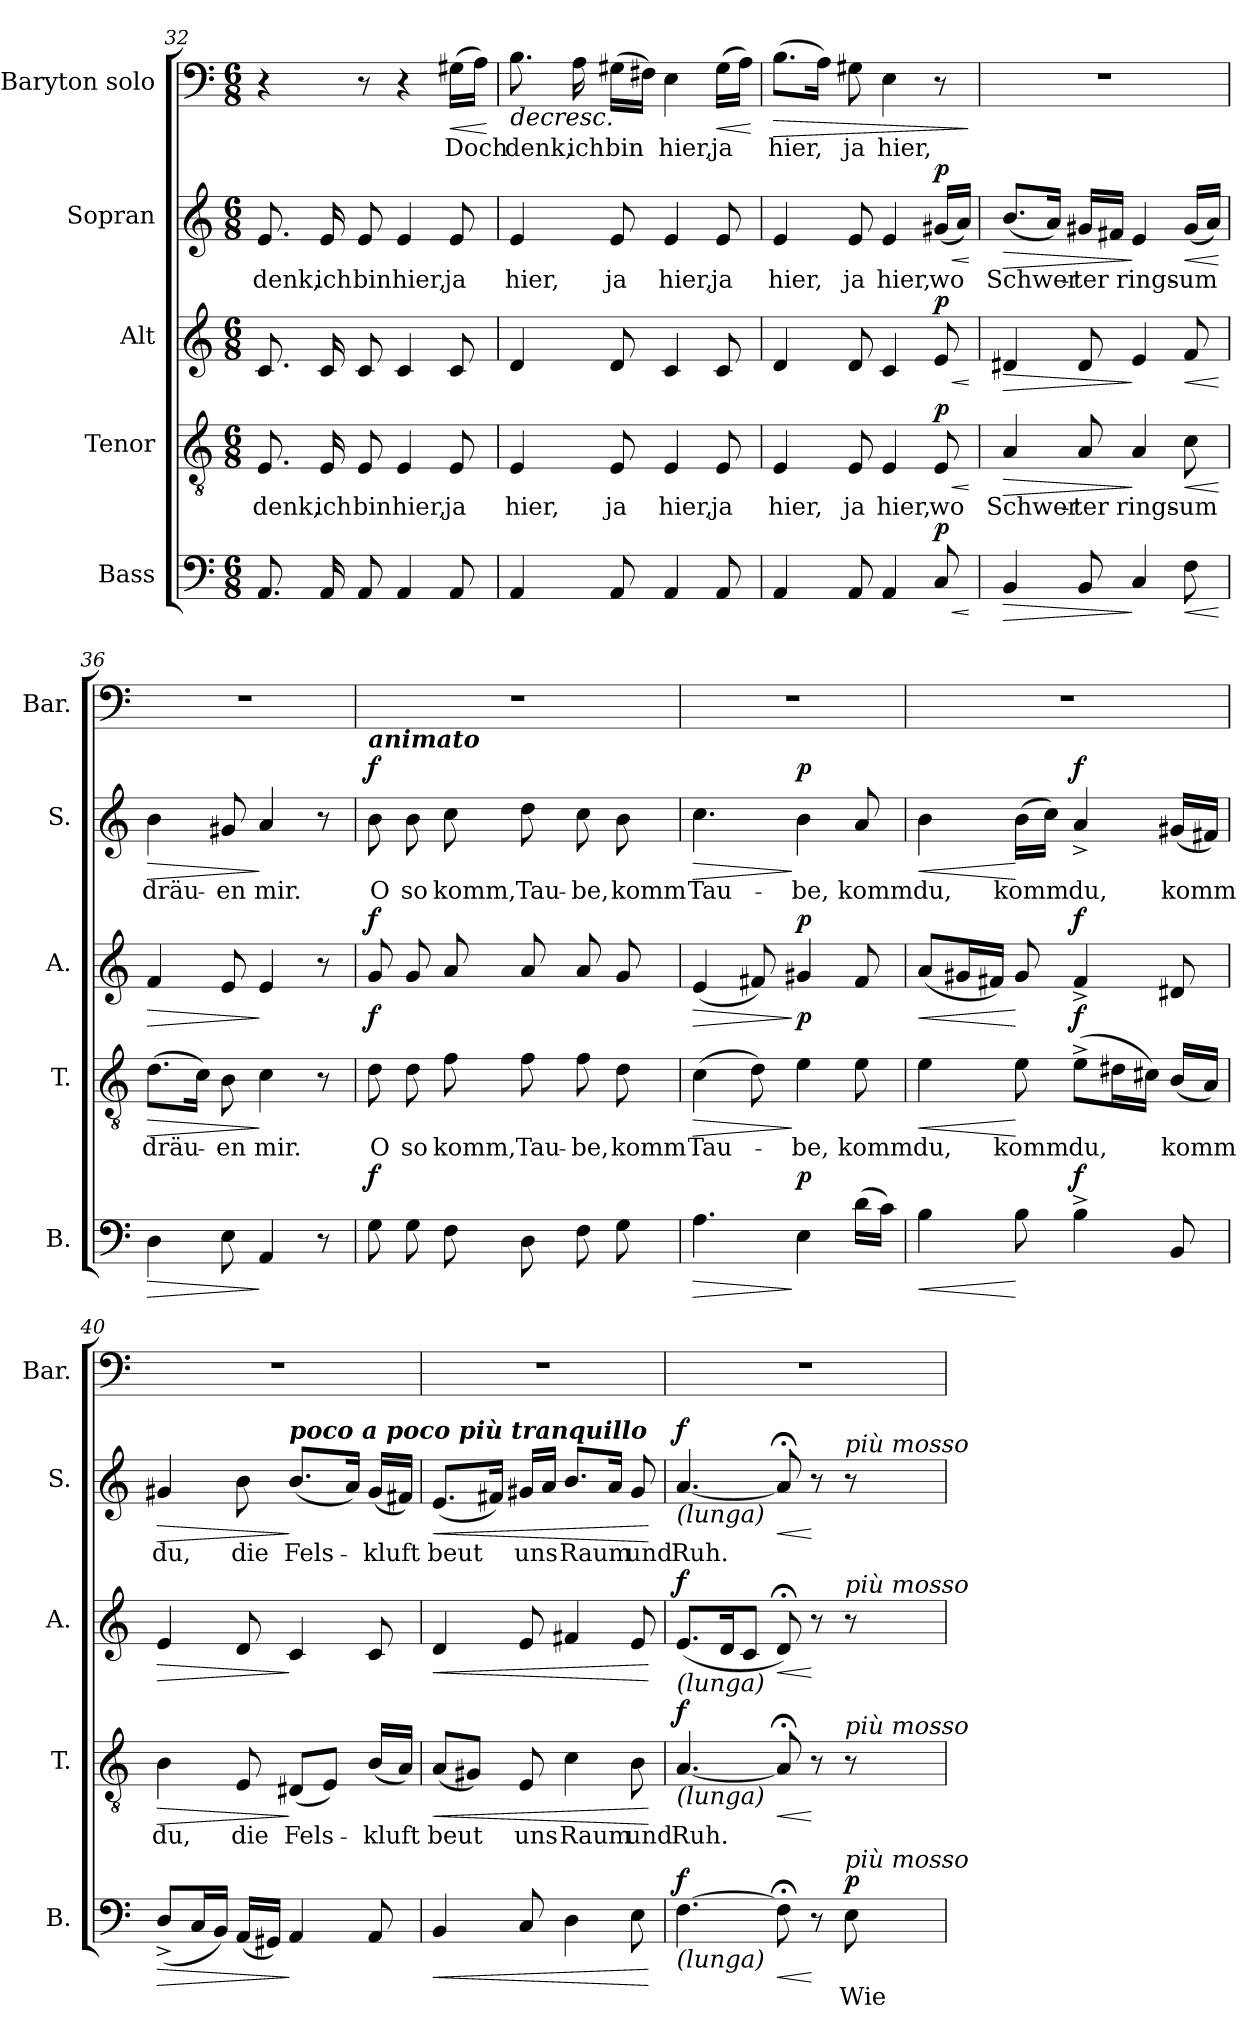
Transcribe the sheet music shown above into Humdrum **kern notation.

**kern	**text	**dynam	**kern	**text	**dynam	**kern	**dynam	**kern	**text	**dynam	**kern	**text	**dynam
*part5	*part5	*part5	*part4	*part4	*part4	*part3	*part3	*part2	*part2	*part2	*part1	*part1	*part1
*staff5	*staff5	*staff5	*staff4	*staff4	*staff4	*staff3	*staff3	*staff2	*staff2	*staff2	*staff1	*staff1	*staff1
*I"Bass	*	*	*I"Tenor	*	*	*I"Alt	*	*I"Sopran	*	*	*I"Baryton solo	*	*
*I'B.	*	*	*I'T.	*	*	*I'A.	*	*I'S.	*	*	*I'Bar.	*	*
*clefF4	*	*	*clefGv2	*	*	*clefG2	*	*clefG2	*	*	*clefF4	*	*
*k[]	*	*	*k[]	*	*	*k[]	*	*k[]	*	*	*k[]	*	*
*M6/8	*	*	*M6/8	*	*	*M6/8	*	*M6/8	*	*	*M6/8	*	*
=32	=32	=32	=32	=32	=32	=32	=32	=32	=32	=32	=32	=32	=32
8.AA/	.	.	8.E/	denk,	.	8.c/	.	8.e/	denk,	.	4r	.	.
16AA/	.	.	16E/	ich	.	16c/	.	16e/	ich	.	.	.	.
8AA/	.	.	8E/	bin	.	8c/	.	8e/	bin	.	8r	.	.
4AA/	.	.	4E/	hier,	.	4c/	.	4e/	hier,	.	4r	.	.
!	!	!	!	!	!	!	!	!	!	!	!	!	!LO:HP:b
8AA/	.	.	8E/	ja	.	8c/	.	8e/	ja	.	(16G#X\LL	Doch	<
.	.	.	.	.	.	.	.	.	.	.	16A\JJ)	.	.
.	.	.	.	.	.	.	.	.	.	.	.	.	[
!!LO:LB:g=z
=33	=33	=33	=33	=33	=33	=33	=33	=33	=33	=33	=33	=33	=33
!	!	!	!	!	!	!	!	!	!	!	!	!	!LO:HP:b
4AA/	.	.	4E/	hier,	.	4d/	.	4e/	hier,	.	8.B\	denk,	>
.	.	.	.	.	.	.	.	.	.	.	16A\	ich	.
8AA/	.	.	8E/	ja	.	8d/	.	8e/	ja	.	(16G#X\LL	bin	.
.	.	.	.	.	.	.	.	.	.	.	16F#X\JJ)	.	.
4AA/	.	.	4E/	hier,	.	4c/	.	4e/	hier,	.	4E\	hier,	.
!	!	!	!	!	!	!	!	!	!	!	!	!	!LO:HP:b
8AA/	.	.	8E/	ja	.	8c/	.	8e/	ja	.	(16G#\LL	ja	<
.	.	.	.	.	.	.	.	.	.	.	16A\JJ)	.	.
.	.	.	.	.	.	.	.	.	.	.	.	.	] [
=34	=34	=34	=34	=34	=34	=34	=34	=34	=34	=34	=34	=34	=34
!	!	!	!	!	!	!	!	!	!	!	!	!	!LO:HP:b
4AA/	.	.	4E/	hier,	.	4d/	.	4e/	hier,	.	(8.B\L	hier,	>
.	.	.	.	.	.	.	.	.	.	.	16A\Jk)	.	.
8AA/	.	.	8E/	ja	.	8d/	.	8e/	ja	.	8G#X\	ja	.
4AA/	.	.	4E/	hier,	.	4c/	.	4e/	hier,	.	4E\	hier,	.
!	!	!LO:HP:b	!	!	!LO:HP:b	!	!LO:HP:b	!	!	!LO:HP:b	!	!	!
!	!	!LO:DY:n=1:a	!	!	!LO:DY:n=1:a	!	!LO:DY:n=1:a	!	!	!LO:DY:n=1:a	!	!	!
8C/	.	< p	8E/	wo	< p	8e/	< p	(16g#X/LL	wo	< p	8r	.	.
.	.	.	.	.	.	.	.	16a/JJ)	.	.	.	.	.
.	.	[	.	.	[	.	[	.	.	[	.	.	]
!!LO:PB:g=z
=35	=35	=35	=35	=35	=35	=35	=35	=35	=35	=35	=35	=35	=35
!	!	!LO:HP:b	!	!	!LO:HP:b	!	!LO:HP:b	!	!	!LO:HP:b	!	!	!
4BB/	.	>	4A/	Schwer-	>	4d#X/	>	(8.b/L	Schwer-	>	2.r	.	.
.	.	.	.	.	.	.	.	16a/Jk)	.	.	.	.	.
8BB/	.	.	8A/	-ter	.	8d#/	.	16g#X/LL	-ter	.	.	.	.
.	.	.	.	.	.	.	.	16f#X/JJ	.	.	.	.	.
4C/	.	]	4A/	rings-	]	4e/	]	4e/	rings-	]	.	.	.
!	!	!LO:HP:b	!	!	!LO:HP:b	!	!LO:HP:b	!	!	!LO:HP:b	!	!	!
8F\	.	<	8c\	-um	<	8f/	<	(16g#/LL	-um	<	.	.	.
.	.	.	.	.	.	.	.	16a/JJ)	.	.	.	.	.
.	.	[	.	.	[	.	[	.	.	[	.	.	.
=36	=36	=36	=36	=36	=36	=36	=36	=36	=36	=36	=36	=36	=36
!	!	!LO:HP:b	!	!	!LO:HP:b	!	!LO:HP:b	!	!	!LO:HP:b	!	!	!
4D\	.	>	(8.d\L	dräu-	>	4f/	>	4b\	dräu-	>	2.r	.	.
.	.	.	16c\Jk)	.	.	.	.	.	.	.	.	.	.
8E\	.	.	8B\	-en	.	8e/	.	8g#X/	-en	.	.	.	.
4AA/	.	]	4c\	mir.	]	4e/	]	4a/	mir.	]	.	.	.
8r	.	.	8r	.	.	8r	.	8r	.	.	.	.	.
!!LO:LB:g=z
=37	=37	=37	=37	=37	=37	=37	=37	=37	=37	=37	=37	=37	=37
!	!	!	!	!	!	!	!	!LO:TX:a:Bi:t=animato	!	!	!	!	!
!	!	!LO:DY:a	!	!	!LO:DY:a	!	!LO:DY:a	!	!	!LO:DY:a	!	!	!
8G\	.	f	8d\	O	f	8g/	f	8b\	O	f	2.r	.	.
8G\	.	.	8d\	so	.	8g/	.	8b\	so	.	.	.	.
8F\	.	.	8f\	komm,	.	8a/	.	8cc\	komm,	.	.	.	.
8D\	.	.	8f\	Tau-	.	8a/	.	8dd\	Tau-	.	.	.	.
8F\	.	.	8f\	-be,	.	8a/	.	8cc\	-be,	.	.	.	.
8G\	.	.	8d\	komm	.	8g/	.	8b\	komm	.	.	.	.
=38	=38	=38	=38	=38	=38	=38	=38	=38	=38	=38	=38	=38	=38
!	!	!LO:HP:b	!	!	!LO:HP:b	!	!LO:HP:b	!	!	!LO:HP:b	!	!	!
4.A\	.	>	(4c\	Tau-	>	(4e/	>	4.cc\	Tau-	>	2.r	.	.
.	.	.	8d\)	.	.	8f#X/)	.	.	.	.	.	.	.
!	!	!LO:DY:n=1:a	!	!	!LO:DY:n=1:a	!	!LO:DY:n=1:a	!	!	!LO:DY:n=1:a	!	!	!
4E\	.	] p	4e\	-be,	] p	4g#X/	] p	4b\	-be,	] p	.	.	.
(16d\LL	.	.	8e\	komm	.	8f#/	.	8a/	komm	.	.	.	.
16c\JJ)	.	.	.	.	.	.	.	.	.	.	.	.	.
!!LO:PB:g=z
=39	=39	=39	=39	=39	=39	=39	=39	=39	=39	=39	=39	=39	=39
!	!	!LO:HP:b	!	!	!LO:HP:b	!	!LO:HP:b	!	!	!LO:HP:b	!	!	!
4B\	.	<	4e\	du,	<	(8a/L	<	4b\	du,	<	2.r	.	.
.	.	.	.	.	.	16g#X/L	.	.	.	.	.	.	.
.	.	.	.	.	.	16f#X/JJ)	.	.	.	.	.	.	.
8B\	.	[	8e\	komm	[	8g#/	[	(16b\LL	komm	[	.	.	.
.	.	.	.	.	.	.	.	16cc\JJ)	.	.	.	.	.
!	!	!LO:DY:a	!	!	!LO:DY:a	!	!LO:DY:a	!	!	!LO:DY:a	!	!	!
4B^\	.	f	(8e^\L	du,	f	4f#^/	f	4a^/	du,	f	.	.	.
.	.	.	16d#X\L	.	.	.	.	.	.	.	.	.	.
.	.	.	16c#X\JJ)	.	.	.	.	.	.	.	.	.	.
8BB/	.	.	(16B/LL	komm	.	8d#X/	.	(16g#X/LL	komm	.	.	.	.
.	.	.	16A/JJ)	.	.	.	.	16f#X/JJ)	.	.	.	.	.
=40	=40	=40	=40	=40	=40	=40	=40	=40	=40	=40	=40	=40	=40
!	!	!LO:HP:b	!	!	!LO:HP:b	!	!LO:HP:b	!	!	!LO:HP:b	!	!	!
(8D^/L	.	>	4B\	du,	>	4e/	>	4g#X/	du,	>	2.r	.	.
16C/L	.	.	.	.	.	.	.	.	.	.	.	.	.
16BB/JJ)	.	.	.	.	.	.	.	.	.	.	.	.	.
(16AA/LL	.	.	8E/	die	.	8d/	.	8b\	die	.	.	.	.
16GG#X/JJ)	.	.	.	.	.	.	.	.	.	.	.	.	.
!	!	!	!	!	!	!	!	!LO:TX:a:Bi:t=poco a poco più tranquillo	!	!	!	!	!
4AA/	.	]	(8D#X/L	Fels-	]	4c/	]	(8.b/L	Fels-	]	.	.	.
.	.	.	8E/J)	.	.	.	.	.	.	.	.	.	.
.	.	.	.	.	.	.	.	16a/Jk)	.	.	.	.	.
8AA/	.	.	(16B/LL	-kluft	.	8c/	.	(16g#/LL	-kluft	.	.	.	.
.	.	.	16A/JJ)	.	.	.	.	16f#X/JJ)	.	.	.	.	.
!!LO:LB:g=z
=41	=41	=41	=41	=41	=41	=41	=41	=41	=41	=41	=41	=41	=41
!	!	!LO:HP:b	!	!	!LO:HP:b	!	!LO:HP:b	!	!	!LO:HP:b	!	!	!
4BB/	.	<	(8A/L	beut	<	4d/	<	(8.e/L	beut	<	2.r	.	.
.	.	.	8G#X/J)	.	.	.	.	.	.	.	.	.	.
.	.	.	.	.	.	.	.	16f#X/Jk)	.	.	.	.	.
8C/	.	.	8E/	uns	.	8e/	.	16g#X/LL	uns	.	.	.	.
.	.	.	.	.	.	.	.	16a/JJ	.	.	.	.	.
4D\	.	.	4c\	Raum	.	4f#X/	.	8.b/L	Raum	.	.	.	.
.	.	.	.	.	.	.	.	16a/Jk	.	.	.	.	.
8E\	.	.	8B\	und	.	8e/	.	8g#/	und	.	.	.	.
.	.	[	.	.	[	.	[	.	.	[	.	.	.
=42	=42	=42	=42	=42	=42	=42	=42	=42	=42	=42	=42	=42	=42
!	!	!	!	!	!	!	!	!LO:TX:b:i:t=(lunga)	!	!	!	!	!
!	!	!	!	!	!	!LO:TX:b:i:t=(lunga)	!	!	!	!	!	!	!
!	!	!	!LO:TX:b:i:t=(lunga)	!	!	!	!	!	!	!	!	!	!
!LO:TX:b:i:t=(lunga)	!	!	!	!	!	!	!	!	!	!	!	!	!
!	!	!LO:DY:a	!	!	!LO:DY:a	!	!LO:DY:a	!	!	!LO:DY:a	!	!	!
[4.F\	.	f	[4.A/	Ruh.	f	(8.e/L	f	[4.a/	Ruh.	f	2.r	.	.
.	.	.	.	.	.	16d/K	.	.	.	.	.	.	.
.	.	.	.	.	.	8c/J	.	.	.	.	.	.	.
!	!	!LO:HP:b	!	!	!LO:HP:b	!	!LO:HP:b	!	!	!LO:HP:b	!	!	!
8F;\]	.	<	8A;/]	.	<	8d;/)	<	8a;/]	.	<	.	.	.
8r	.	[	8r	.	[	8r	[	8r	.	[	.	.	.
!	!	!	!	!	!	!	!	!LO:TX:a:i:t=più mosso	!	!	!	!	!
!	!	!	!	!	!	!LO:TX:a:i:t=più mosso	!	!	!	!	!	!	!
!	!	!	!LO:TX:a:i:t=più mosso	!	!	!	!	!	!	!	!	!	!
!LO:TX:a:i:t=più mosso	!	!	!	!	!	!	!	!	!	!	!	!	!
!	!	!LO:DY:a	!	!	!	!	!	!	!	!	!	!	!
8E\	Wie	p	8r	.	.	8r	.	8r	.	.	.	.	.
=	=	=	=	=	=	=	=	=	=	=	=	=	=
*-	*-	*-	*-	*-	*-	*-	*-	*-	*-	*-	*-	*-	*-
